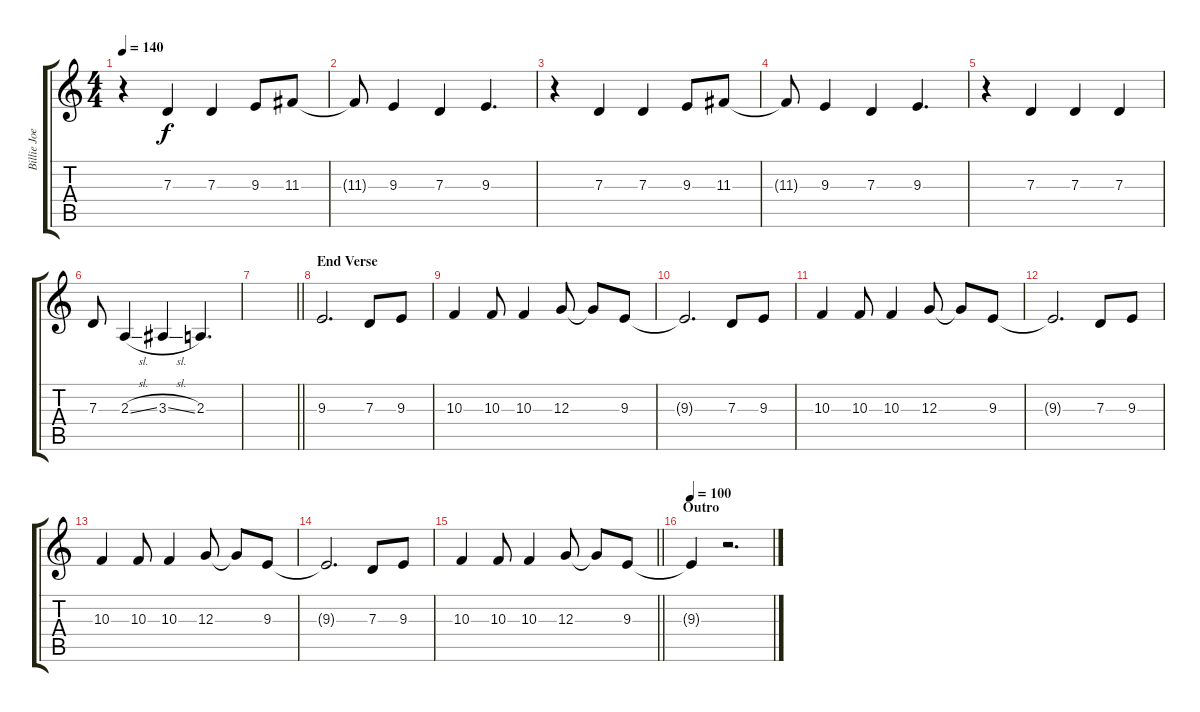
\track ("Billie Joe Armstrong (Vocals)" "Billie Joe") {instrument clarinet}
\staff {score tabs}
\tuning (E4 B3 G3 D3 A2 E2) {hide}
\ts (4 4)
\tempo 140
\clef g2
\ks c
r.4{dy f} 7.3.4 7.3.4 9.3.8 11.3.8 |
11.3{t}.8 9.3.4 7.3.4 9.3.4{d} |
r.4 7.3.4 7.3.4 9.3.8 11.3.8 |
11.3{t}.8 9.3.4 7.3.4 9.3.4{d} |
r.4 7.3.4 7.3.4 7.3.4 |
7.3.8 2.3{sl}.4 3.3{sl}.4 2.3.4{d} |
\barLineRight lightlight
|
\section ("" "End Verse")
9.3.2{d} 7.3.8 9.3.8 |
10.3.4 10.3.8 10.3.4 12.3.8 12.3{t}.8 9.3.8 |
9.3{t}.2{d} 7.3.8 9.3.8 |
10.3.4 10.3.8 10.3.4 12.3.8 12.3{t}.8 9.3.8 |
9.3{t}.2{d} 7.3.8 9.3.8 |
10.3.4 10.3.8 10.3.4 12.3.8 12.3{t}.8 9.3.8 |
9.3{t}.2{d} 7.3.8 9.3.8 |
\barLineRight lightlight
10.3.4 10.3.8 10.3.4 12.3.8 12.3{t}.8 9.3.8 |
\section ("" "Outro")
\tempo 100
9.3{t}.4 r.2{d}
